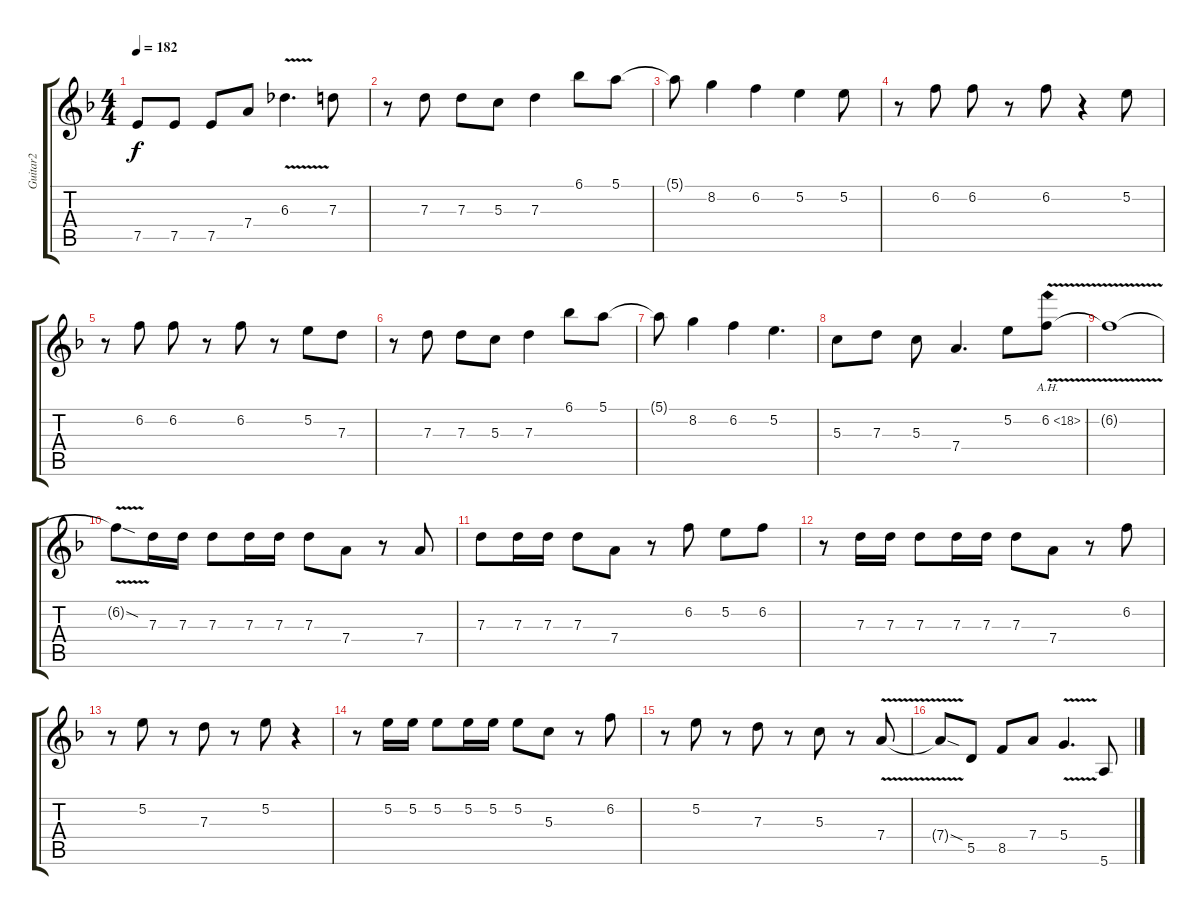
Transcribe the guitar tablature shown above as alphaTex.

\track ("Guitar2" "Guitar2") {instrument distortionguitar}
\staff {score tabs}
\tuning (E4 B3 G3 D3 A2 E2) {hide}
\ts (4 4)
\tempo 182
\clef g2
\ks dminor
7.5{t}.8{dy f} 7.5.8 7.5.8 7.4.8 6.3{v}.4{d volume 13} 7.3.8 |
r.8 7.3.8 7.3.8 5.3.8 7.3.4 6.1.8 5.1.8 |
5.1{t}.8 8.2.4 6.2.4 5.2.4 5.2.8 |
r.8 6.2.8 6.2.8 r.8 6.2.8 r.4 5.2.8 |
r.8 6.2.8 6.2.8 r.8 6.2.8 r.8 5.2.8 7.3.8 |
r.8 7.3.8 7.3.8 5.3.8 7.3.4 6.1.8 5.1.8 |
5.1{t}.8 8.2.4 6.2.4 5.2.4{d} |
5.3.8 7.3.8 5.3.8 7.4.4{d} 5.2.8 6.2{ah 12 v}.8 |
6.2{v t}.1 |
6.2{sod t}.8 7.3.16 7.3.16 7.3.8 7.3.16 7.3.16 7.3.8 7.4.8 r.8 7.4.8 |
7.3.8 7.3.16 7.3.16 7.3.8 7.4.8 r.8 6.2.8 5.2.8 6.2.8 |
r.8 7.3.16 7.3.16 7.3.8 7.3.16 7.3.16 7.3.8 7.4.8 r.8 6.2.8 |
r.8 5.2.8 r.8 7.3.8 r.8 5.2.8 r.4 |
r.8 5.2.16 5.2.16 5.2.8 5.2.16 5.2.16 5.2.8 5.3.8 r.8 6.2.8 |
r.8 5.2.8 r.8 7.3.8 r.8 5.3.8 r.8 7.4{v}.8 |
7.4{sod t}.8 5.5.8 8.5.8 7.4.8 5.4{v}.4{d} 5.6.8
